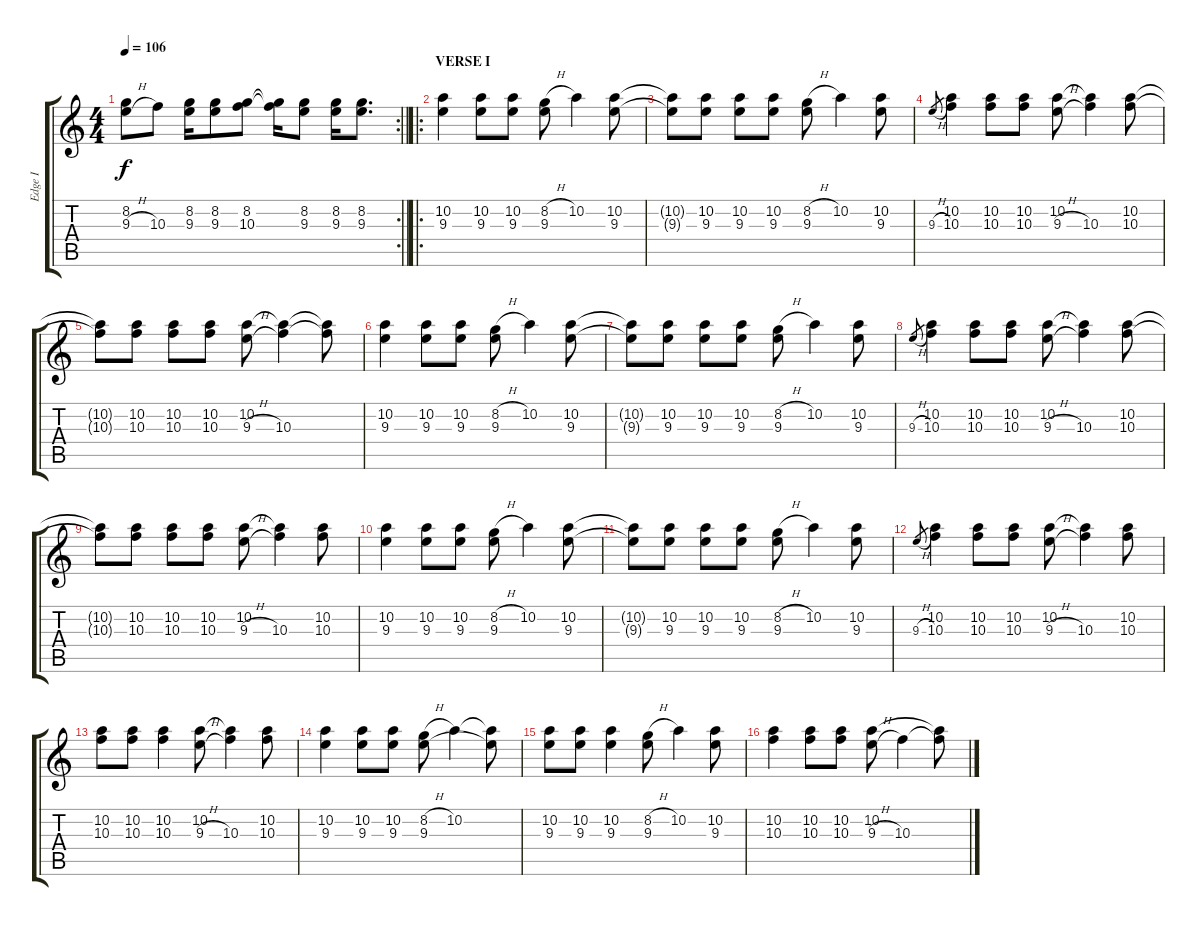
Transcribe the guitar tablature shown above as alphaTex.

\track ("Edge I" "Edge I") {solo instrument overdrivenguitar}
\staff {score tabs}
\tuning (E4 B3 G3 D3 A2 E2) {hide}
\rc 2
\ts (4 4)
\tempo 106
\clef g2
\barLineRight lightlight
\ks c
(8.2 9.3{h}).8{dy f} 10.3.8 (8.2 9.3).16 (8.2 9.3).8 (8.2 10.3).8 (8.2{t} 10.3{t}).16 (8.2 9.3).8 (8.2 9.3).16 (8.2 9.3).8{d} |
\ro
\section ("" "VERSE I")
(10.2 9.3).4 (10.2 9.3).8 (10.2 9.3).8 (8.2{h} 9.3).8 10.2.4 (10.2 9.3).8 |
(10.2{t} 9.3{t}).8 (10.2 9.3).8 (10.2 9.3).8 (10.2 9.3).8 (8.2{h} 9.3).8 10.2.4 (10.2 9.3).8 |
9.3{h}.8{gr} (10.2 10.3).4 (10.2 10.3).8 (10.2 10.3).8 (10.2 9.3{h}).8 (10.2{t} 10.3).4 (10.2 10.3).8 |
(10.2{t} 10.3{t}).8 (10.2 10.3).8 (10.2 10.3).8 (10.2 10.3).8 (10.2 9.3{h}).8 (10.2{t} 10.3).4 (10.2{t} 10.3{t}).8 |
(10.2 9.3).4 (10.2 9.3).8 (10.2 9.3).8 (8.2{h} 9.3).8 10.2.4 (10.2 9.3).8 |
(10.2{t} 9.3{t}).8 (10.2 9.3).8 (10.2 9.3).8 (10.2 9.3).8 (8.2{h} 9.3).8 10.2.4 (10.2 9.3).8 |
9.3{h}.8{gr} (10.2 10.3).4 (10.2 10.3).8 (10.2 10.3).8 (10.2 9.3{h}).8 (10.2{t} 10.3).4 (10.2 10.3).8 |
(10.2{t} 10.3{t}).8 (10.2 10.3).8 (10.2 10.3).8 (10.2 10.3).8 (10.2 9.3{h}).8 (10.2{t} 10.3).4 (10.2 10.3).8 |
(10.2 9.3).4 (10.2 9.3).8 (10.2 9.3).8 (8.2{h} 9.3).8 10.2.4 (10.2 9.3).8 |
(10.2{t} 9.3{t}).8 (10.2 9.3).8 (10.2 9.3).8 (10.2 9.3).8 (8.2{h} 9.3).8 10.2.4 (10.2 9.3).8 |
9.3{h}.8{gr} (10.2 10.3).4 (10.2 10.3).8 (10.2 10.3).8 (10.2 9.3{h}).8 (10.2{t} 10.3).4 (10.2 10.3).8 |
(10.2 10.3).8 (10.2 10.3).8 (10.2 10.3).4 (10.2 9.3{h}).8 (10.2{t} 10.3).4 (10.2 10.3).8 |
(10.2 9.3).4 (10.2 9.3).8 (10.2 9.3).8 (8.2{h} 9.3).8 10.2.4 (10.2{t} 9.3{t}).8 |
(10.2 9.3).8 (10.2 9.3).8 (10.2 9.3).4 (8.2{h} 9.3).8 10.2.4 (10.2 9.3).8 |
(10.2 10.3).4 (10.2 10.3).8 (10.2 10.3).8 (10.2 9.3{h}).8 10.3.4 (10.2{t} 10.3{t}).8
